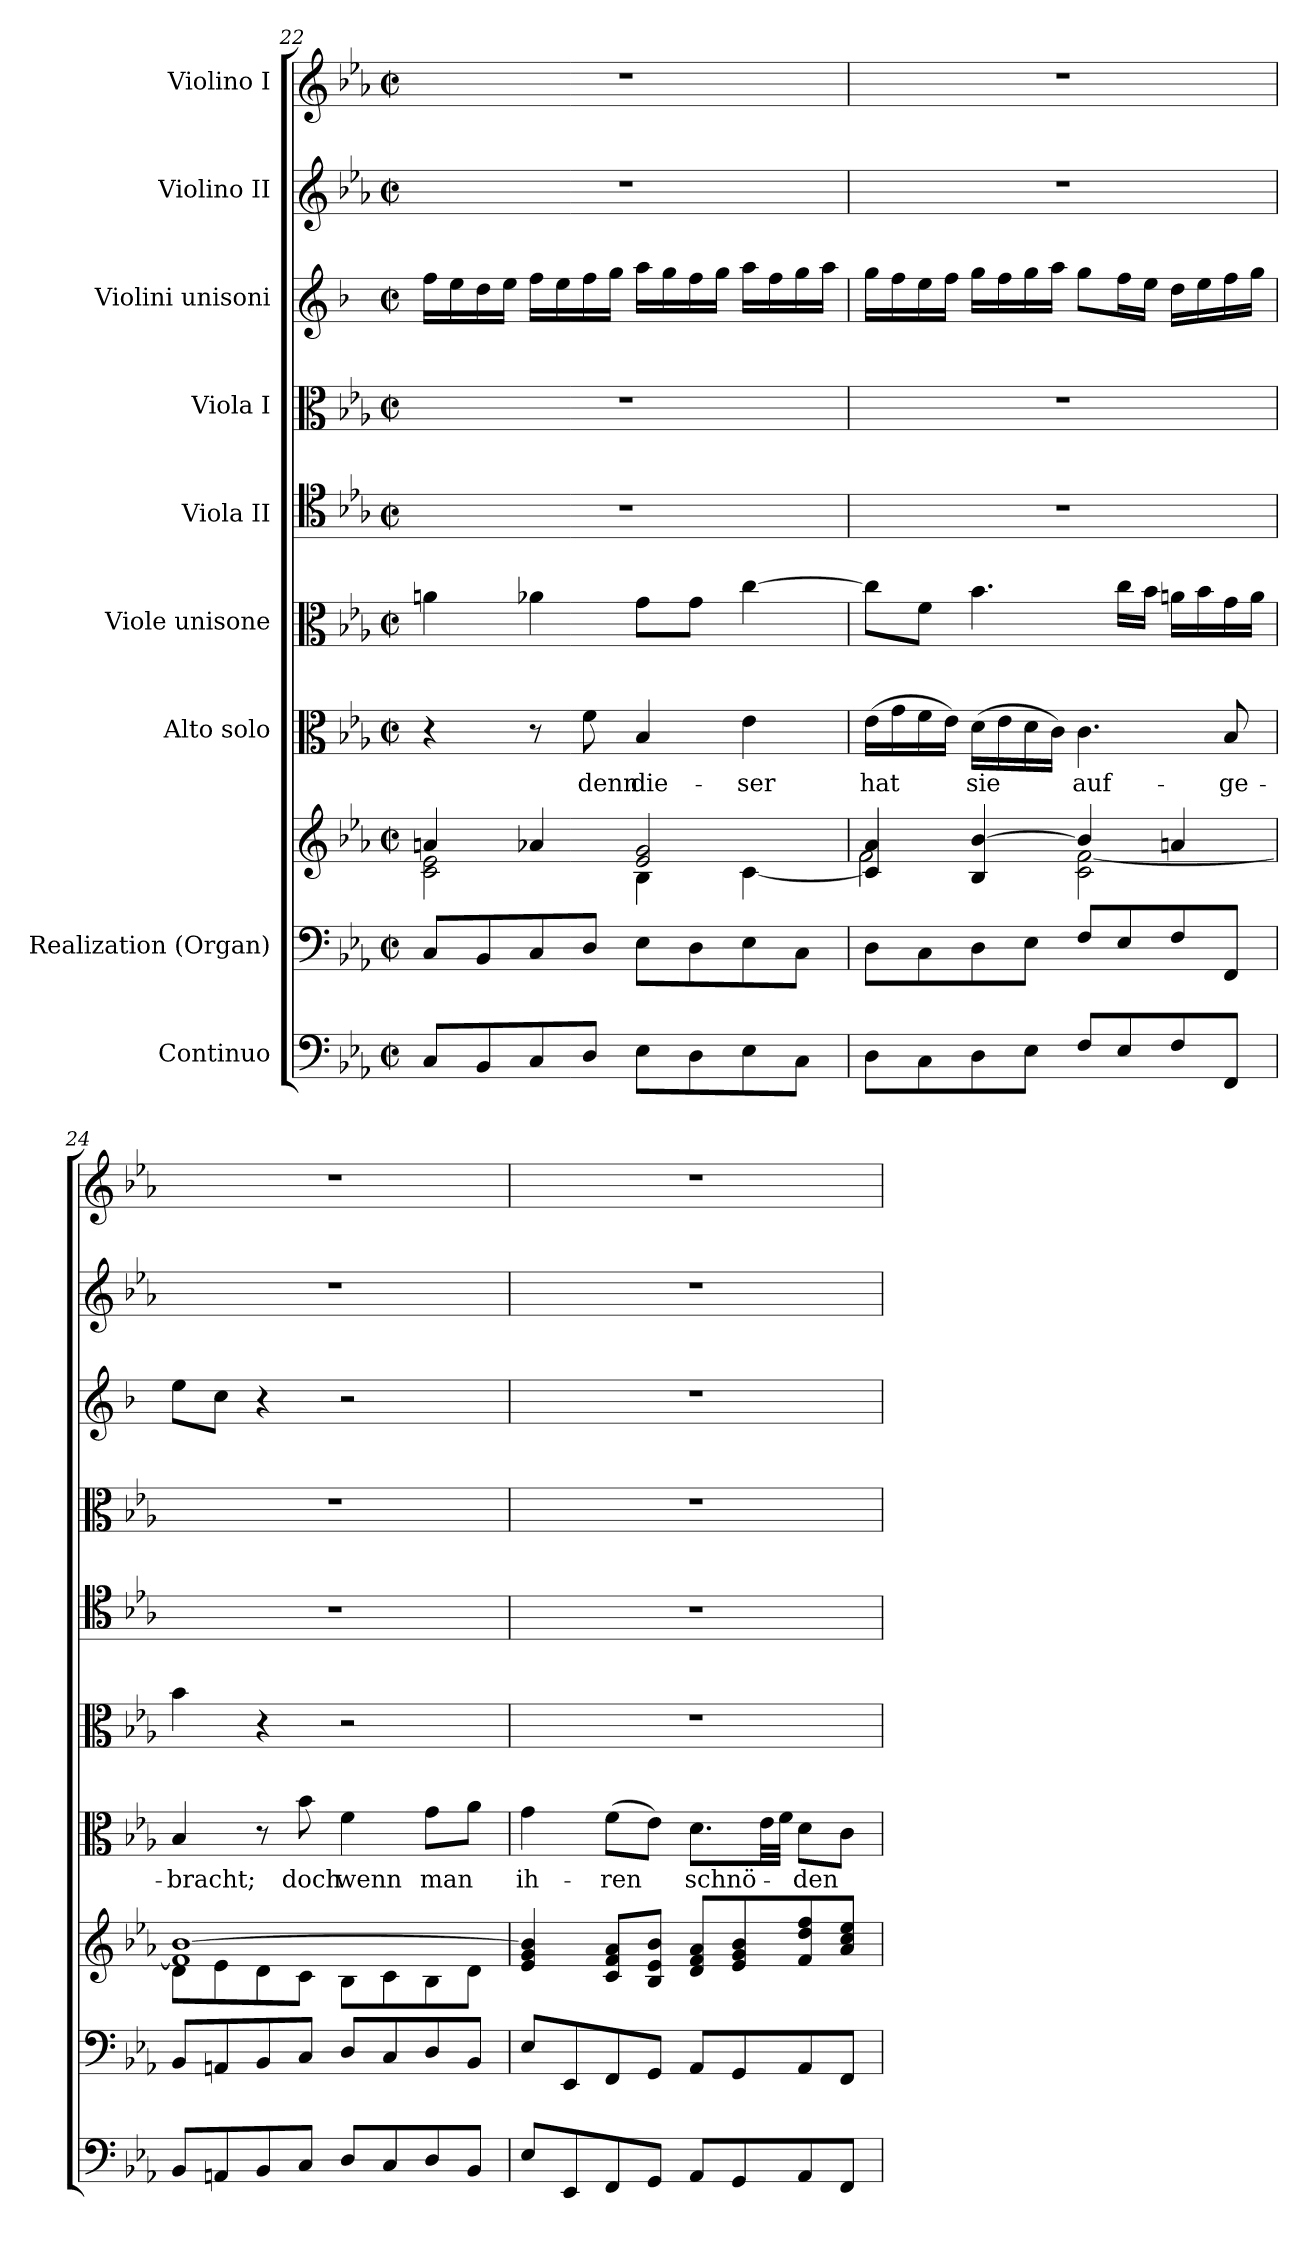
**kern	**kern	**kern	**kern	**text	**kern	**kern	**kern	**kern	**kern	**kern
*part9	*part8	*part8	*part7	*part7	*part6	*part5	*part4	*part3	*part2	*part1
*staff10	*staff9	*staff8	*staff7	*staff7	*staff6	*staff5	*staff4	*staff3	*staff2	*staff1
*I"Continuo	*I"Realization (Organ)	*	*I"Alto solo	*	*I"Viole unisone	*I"Viola II	*I"Viola I	*I"Violini unisoni	*I"Violino II	*I"Violino I
*clefF4	*clefF4	*clefG2	*clefC3	*	*clefC3	*clefC4	*clefC3	*clefG2	*clefG2	*clefG2
*	*	*	*	*	*	*	*	*ITrd1c2	*	*
*k[b-e-a-]	*k[b-e-a-]	*k[b-e-a-]	*k[b-e-a-]	*	*k[b-e-a-]	*k[b-e-a-]	*k[b-e-a-]	*k[b-e-a-]	*k[b-e-a-]	*k[b-e-a-]
*M2/2	*M2/2	*M2/2	*M2/2	*	*M2/2	*M2/2	*M2/2	*M2/2	*M2/2	*M2/2
*met(c|)	*met(c|)	*met(c|)	*met(c|)	*	*met(c|)	*met(c|)	*met(c|)	*met(c|)	*met(c|)	*met(c|)
=22	=22	=22	=22	=22	=22	=22	=22	=22	=22	=22
*	*	*^	*	*	*	*	*	*	*	*
8C/L	8C/L	4an/	2c\ 2e-\	4r	.	4an\	1r	1r	16ee-\LL	1r	1r
.	.	.	.	.	.	.	.	.	16dd\	.	.
8BB-/	8BB-/	.	.	.	.	.	.	.	16cc\	.	.
.	.	.	.	.	.	.	.	.	16dd\JJ	.	.
8C/	8C/	4a-X/	.	8r	.	4a-X\	.	.	16ee-\LL	.	.
.	.	.	.	.	.	.	.	.	16dd\	.	.
!	!	!	!	!	!LO:LY:b	!	!	!	!	!	!
8D/J	8D/J	.	.	8f\	denn	.	.	.	16ee-\	.	.
.	.	.	.	.	.	.	.	.	16ff\JJ	.	.
!	!	!	!	!	!LO:LY:b	!	!	!	!	!	!
8E-\L	8E-\L	2e-/ 2g/	4B-\	4B-/	die-	8g\L	.	.	16gg\LL	.	.
.	.	.	.	.	.	.	.	.	16ff\	.	.
8D\	8D\	.	.	.	.	8g\J	.	.	16ee-\	.	.
.	.	.	.	.	.	.	.	.	16ff\JJ	.	.
!	!	!	!	!	!LO:LY:b	!	!	!	!	!	!
8E-\	8E-\	.	[4c\	4e-\	-ser	[4cc\	.	.	16gg\LL	.	.
.	.	.	.	.	.	.	.	.	16ee-\	.	.
8C\J	8C\J	.	.	.	.	.	.	.	16ff\	.	.
.	.	.	.	.	.	.	.	.	16gg\JJ	.	.
=23	=23	=23	=23	=23	=23	=23	=23	=23	=23	=23	=23
!	!	!	!	!	!LO:LY:b	!	!	!	!	!	!
8D\L	8D\L	4c/] 4a-/	2f\	(>16e-\LL	hat	8cc\L]	1r	1r	16ff\LL	1r	1r
.	.	.	.	16g\	.	.	.	.	16ee-\	.	.
8C\	8C\	.	.	16f\	.	8f\J	.	.	16dd\	.	.
.	.	.	.	16e-\JJ)	.	.	.	.	16ee-\JJ	.	.
!	!	!	!	!	!LO:LY:b	!	!	!	!	!	!
8D\	8D\	4B-/ [4b-/	.	(>16d\LL	sie	4.b-\	.	.	16ff\LL	.	.
.	.	.	.	16e-\	.	.	.	.	16ee-\	.	.
8E-\J	8E-\J	.	.	16d\	.	.	.	.	16ff\	.	.
.	.	.	.	16c\JJ)	.	.	.	.	16gg\JJ	.	.
!	!	!	!	!	!LO:LY:b	!	!	!	!	!	!
8F/L	8F/L	4b-/]	2c\ [2f\	4.c\	auf-	.	.	.	8ff\L	.	.
8E-/	8E-/	.	.	.	.	16cc\LL	.	.	16ee-\L	.	.
.	.	.	.	.	.	16b-\JJ	.	.	16dd\JJ	.	.
8F/	8F/	4an/	.	.	.	16an\LL	.	.	16cc\LL	.	.
.	.	.	.	.	.	16b-\	.	.	16dd\	.	.
!	!	!	!	!	!LO:LY:b	!	!	!	!	!	!
8FF/J	8FF/J	.	.	8B-/	-ge-	16g\	.	.	16ee-\	.	.
.	.	.	.	.	.	16a\JJ	.	.	16ff\JJ	.	.
=24	=24	=24	=24	=24	=24	=24	=24	=24	=24	=24	=24
!	!	!	!	!	!LO:LY:b	!	!	!	!	!	!
8BB-/L	8BB-/L	1f] [1b-	8d\L	4B-/	-bracht;	4b-\	1r	1r	8dd\L	1r	1r
8AAn/	8AAn/	.	8e-\	.	.	.	.	.	8b-\J	.	.
8BB-/	8BB-/	.	8d\	8r	.	4r	.	.	4r	.	.
!	!	!	!	!	!LO:LY:b	!	!	!	!	!	!
8C/J	8C/J	.	8c\J	8b-\	doch	.	.	.	.	.	.
!	!	!	!	!	!LO:LY:b	!	!	!	!	!	!
8D/L	8D/L	.	8B-\L	4f\	wenn	2r	.	.	2r	.	.
8C/	8C/	.	8c\	.	.	.	.	.	.	.	.
!	!	!	!	!	!LO:LY:b	!	!	!	!	!	!
8D/	8D/	.	8B-\	8g\L	man	.	.	.	.	.	.
8BB-/J	8BB-/J	.	8d\J	8a-\J	.	.	.	.	.	.	.
!!LO:PB:g=z
=25	=25	=25	=25	=25	=25	=25	=25	=25	=25	=25	=25
!	!	!	!	!	!LO:LY:b	!	!	!	!	!	!
*	*	*v	*v	*	*	*	*	*	*	*	*
8E-/L	8E-/L	4e-/ 4g/ 4b-/]	4g\	ih-	1r	1r	1r	1r	1r	1r
8EE-/	8EE-/	.	.	.	.	.	.	.	.	.
!	!	!	!	!LO:LY:b	!	!	!	!	!	!
8FF/	8FF/	8c/ 8f/ 8a-/L	(>8f\L	-ren	.	.	.	.	.	.
8GG/J	8GG/J	8B-/ 8e-/ 8b-/J	8e-\J)	.	.	.	.	.	.	.
!	!	!	!	!LO:LY:b	!	!	!	!	!	!
8AA-/L	8AA-/L	8d/ 8f/ 8a-/L	8.d\L	schnö-	.	.	.	.	.	.
8GG/	8GG/	8e-/ 8g/ 8b-/	.	.	.	.	.	.	.	.
.	.	.	32e-\LL	.	.	.	.	.	.	.
.	.	.	32f\JJJ	.	.	.	.	.	.	.
!	!	!	!	!LO:LY:b	!	!	!	!	!	!
8AA-/	8AA-/	8f/ 8dd/ 8ff/	8d\L	-den	.	.	.	.	.	.
8FF/J	8FF/J	8a-/ 8cc/ 8ee-/J	8c\J	.	.	.	.	.	.	.
=	=	=	=	=	=	=	=	=	=	=
*-	*-	*-	*-	*-	*-	*-	*-	*-	*-	*-
